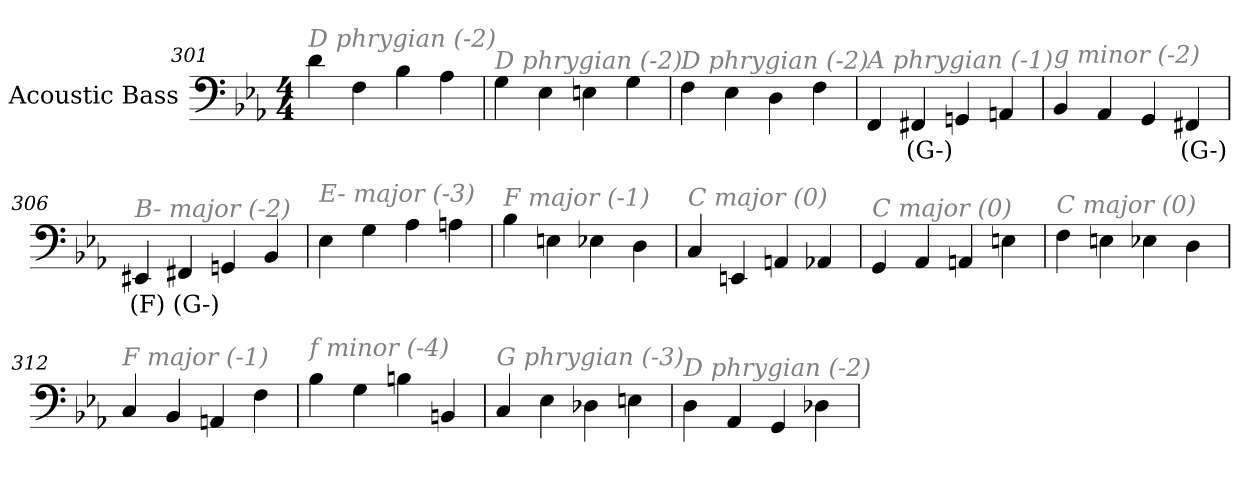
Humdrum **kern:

**kern	**text
*part1	*part1
*staff1	*staff1
*I"Acoustic Bass	*
*clefF4	*
*ITrd7c12	*
*k[b-e-a-]	*
*E-:	*
*M4/4	*
=301	=301
!LO:TX:i:color=#808080:t=D phrygian (-2)	!
4D	.
4FF	.
4BB-	.
4AA-	.
=302	=302
!LO:TX:i:color=#808080:t=D phrygian (-2)	!
4GG	.
4EE-	.
4EEn	.
4GG	.
=303	=303
!LO:TX:i:color=#808080:t=D phrygian (-2)	!
4FF	.
4EE-	.
4DD	.
4FF	.
=304	=304
!LO:TX:i:color=#808080:t=A phrygian (-1)	!
4FFF	.
4FFF#Xi	(G-)
4GGGn	.
4AAAn	.
=305	=305
!LO:TX:i:color=#808080:t=g minor (-2)	!
4BBB-	.
4AAA-	.
4GGG	.
4FFF#Xi	(G-)
=306	=306
!LO:TX:i:color=#808080:t=B- major (-2)	!
4EEE#Xj	(F)
4FFF#Xi	(G-)
4GGGn	.
4BBB-	.
=307	=307
!LO:TX:i:color=#808080:t=E- major (-3)	!
4EE-	.
4GG	.
4AA-	.
4AAn	.
=308	=308
!LO:TX:i:color=#808080:t=F major (-1)	!
4BB-	.
4EEn	.
4EE-X	.
4DD	.
=309	=309
!LO:TX:i:color=#808080:t=C major (0)	!
4CC	.
4EEEn	.
4AAAn	.
4AAA-X	.
=310	=310
!LO:TX:i:color=#808080:t=C major (0)	!
4GGG	.
4AAA-	.
4AAAn	.
4EEn	.
=311	=311
!LO:TX:i:color=#808080:t=C major (0)	!
4FF	.
4EEn	.
4EE-X	.
4DD	.
=312	=312
!LO:TX:i:color=#808080:t=F major (-1)	!
4CC	.
4BBB-	.
4AAAn	.
4FF	.
=313	=313
!LO:TX:i:color=#808080:t=f minor (-4)	!
4BB-	.
4GG	.
4BBn	.
4BBBn	.
=314	=314
!LO:TX:i:color=#808080:t=G phrygian (-3)	!
4CC	.
4EE-	.
4DD-X	.
4EEn	.
=315	=315
!LO:TX:i:color=#808080:t=D phrygian (-2)	!
4DD	.
4AAA-	.
4GGG	.
4DD-X	.
=	=
*-	*-
